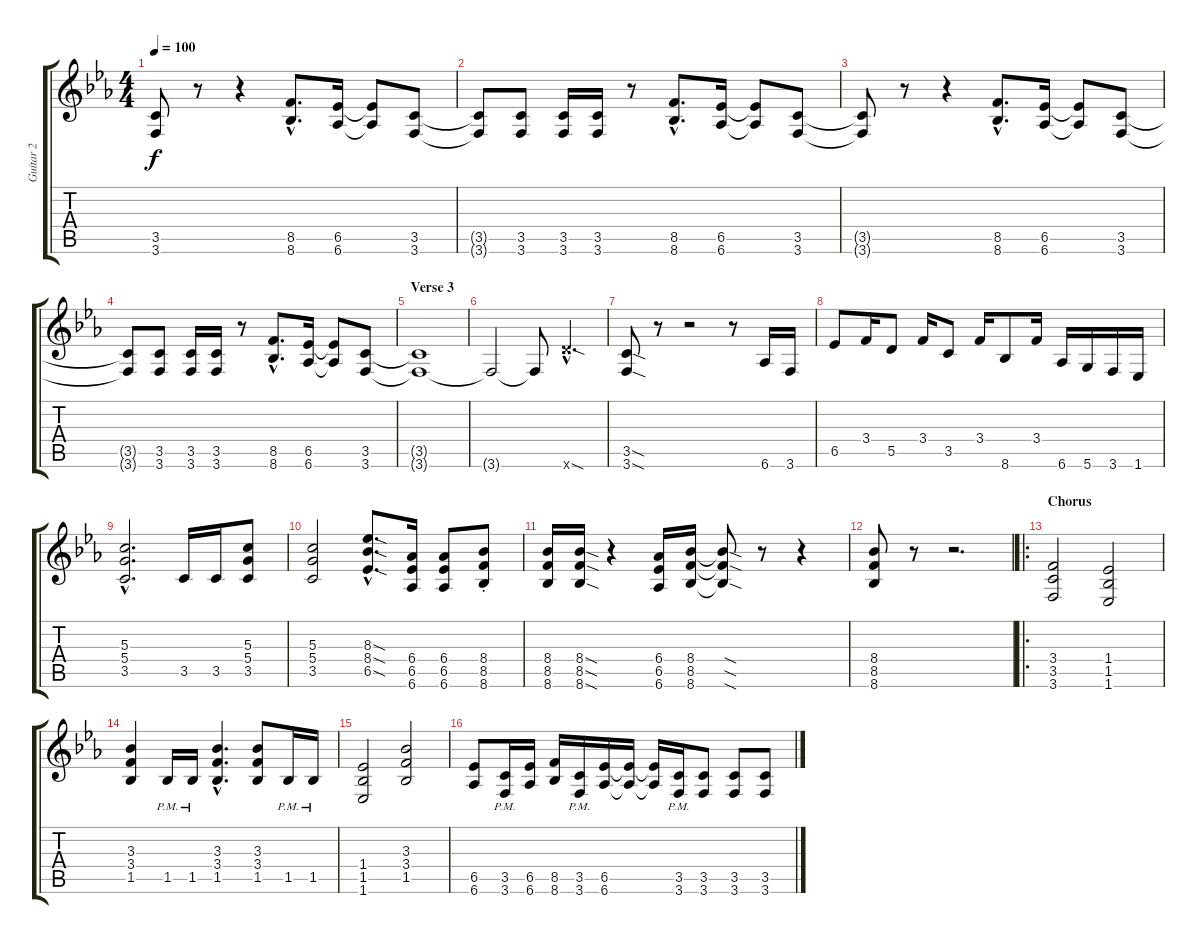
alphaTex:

\track ("Guitar 2" "Guitar 2") {instrument distortionguitar}
\staff {score tabs}
\tuning (E4 B3 G3 D3 A2 D2) {hide}
\ts (4 4)
\tempo 100
\clef g2
\ks eb
(3.5 3.6).8{dy f} r.8 r.4 (8.5{hac} 8.6{hac}).8{d} (6.5 6.6).16 (6.5{t} 6.6{t}).8 (3.5 3.6).8 |
(3.5{t} 3.6{t}).8 (3.5 3.6).8 (3.5 3.6).16 (3.5 3.6).16 r.8 (8.5{hac} 8.6{hac}).8{d} (6.5 6.6).16 (6.5{t} 6.6{t}).8 (3.5 3.6).8 |
(3.5{t} 3.6{t}).8 r.8 r.4 (8.5{hac} 8.6{hac}).8{d} (6.5 6.6).16 (6.5{t} 6.6{t}).8 (3.5 3.6).8 |
(3.5{t} 3.6{t}).8 (3.5 3.6).8 (3.5 3.6).16 (3.5 3.6).16 r.8 (8.5{hac} 8.6{hac}).8{d} (6.5 6.6).16 (6.5{t} 6.6{t}).8 (3.5 3.6).8 |
\section ("" "Verse 3")
(3.5{t} 3.6{t}).1 |
3.6{t}.2 3.6{t}.8 12.6{sod hac x}.4{d} |
(3.5{sod} 3.6{sod}).8 r.8 r.2 r.8 6.6.16 3.6.16 |
6.5.8 3.4.16 5.5.8 3.4.16 3.5.8 3.4.16 8.6.8 3.4.16 6.6.16 5.6.16 3.6.16 1.6.16 |
(5.3{hac} 5.4{hac} 3.5{hac}).2{d} 3.5.16 3.5.16 (5.3 5.4 3.5).8 |
(5.3 5.4 3.5).2 (8.3{sod hac} 8.4{sod hac} 6.5{sod hac}).8{d} (6.4 6.5 6.6).16 (6.4 6.5 6.6).8 (8.4{st} 8.5{st} 8.6{st}).8 |
(8.4 8.5 8.6).16 (8.4{sod} 8.5{sod} 8.6{sod}).16 r.4 (6.4 6.5 6.6).16 (8.4 8.5 8.6).16 (8.4{sod t} 8.5{sod t} 8.6{sod t}).8 r.8 r.4 |
(8.4 8.5 8.6).8 r.8 r.2{d} |
\ro
\section ("" "Chorus")
(3.4 3.5 3.6).2 (1.4 1.5 1.6).2 |
(3.3 3.4 1.5).4 1.5{pm}.16 1.5{pm}.16 (3.3{hac} 3.4{hac} 1.5{hac}).4{d} (3.3 3.4 1.5).8 1.5{pm}.16 1.5{pm}.16 |
(1.4 1.5 1.6).2 (3.3 3.4 1.5).2 |
(6.5 6.6).8 (3.5{pm} 3.6{pm}).16 (6.5 6.6).16 (8.5 8.6).16 (3.5{pm} 3.6{pm}).16 (6.5 6.6).16 (6.5{t} 6.6{t}).16 (6.5{t} 6.6{t}).16 (3.5{pm} 3.6{pm}).16 (3.5 3.6).8 (3.5 3.6).8 (3.5 3.6).8
